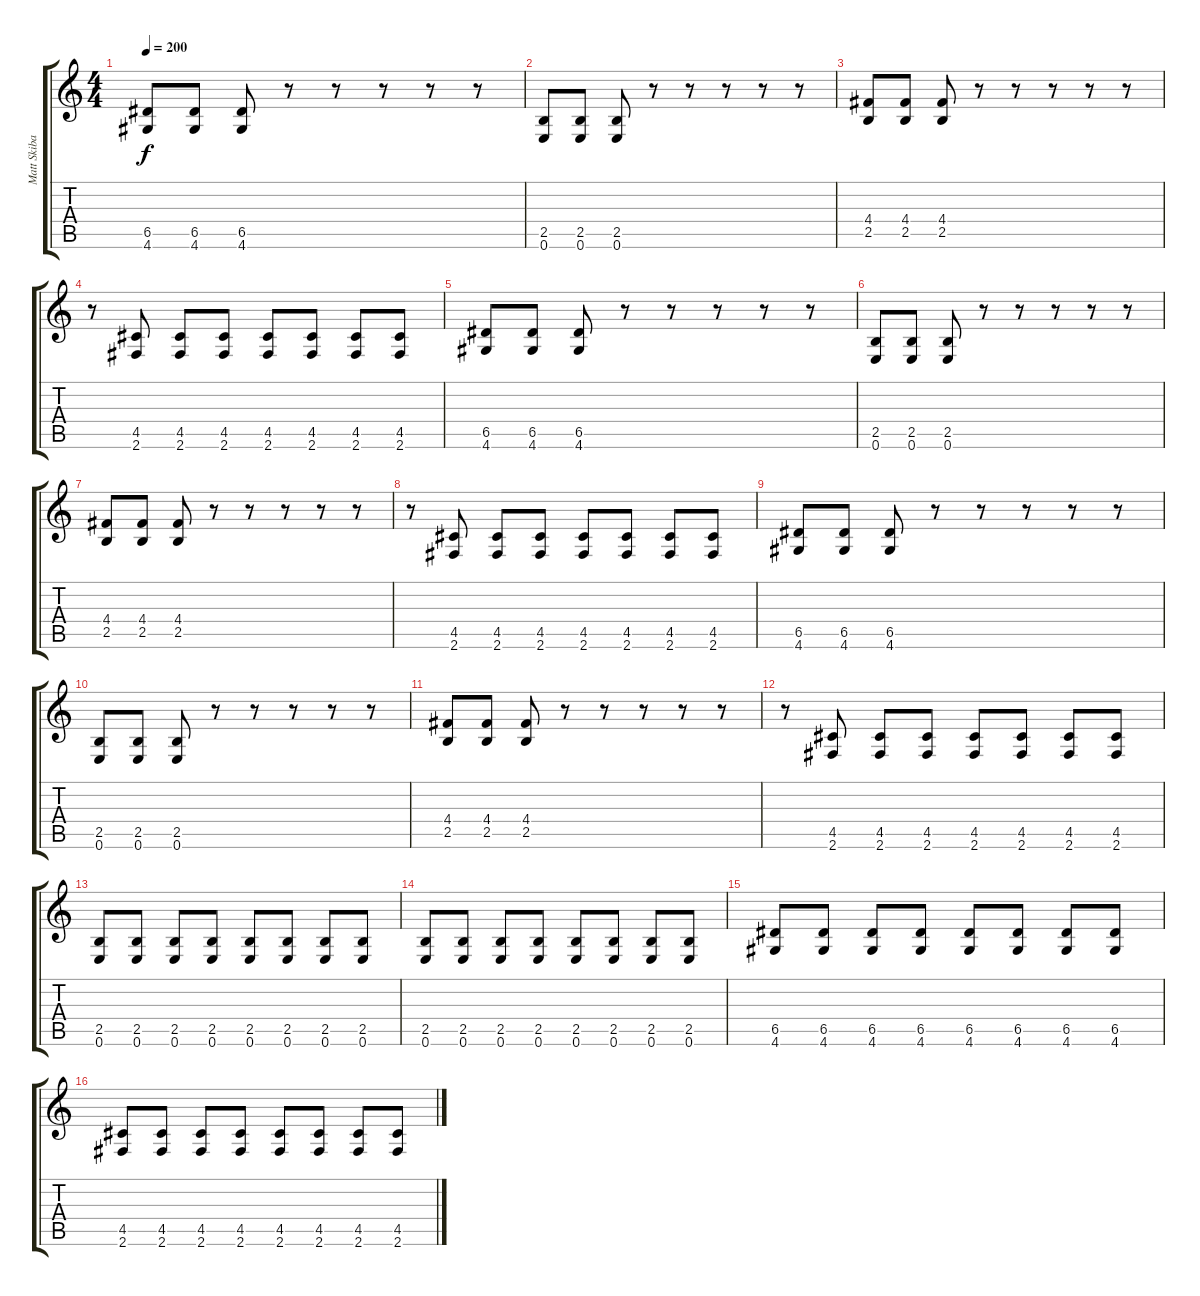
\track ("Matt Skiba" "Matt Skiba") {instrument distortionguitar}
\staff {score tabs}
\tuning (E4 B3 G3 D3 A2 E2) {hide}
\ts (4 4)
\tempo 200
\clef g2
\ks c
(6.5 4.6).8{dy f} (6.5 4.6).8 (6.5 4.6).8 r.8 r.8 r.8 r.8 r.8 |
(2.5 0.6).8 (2.5 0.6).8 (2.5 0.6).8 r.8 r.8 r.8 r.8 r.8 |
(4.4 2.5).8 (4.4 2.5).8 (4.4 2.5).8 r.8 r.8 r.8 r.8 r.8 |
r.8 (4.5 2.6).8 (4.5 2.6).8 (4.5 2.6).8 (4.5 2.6).8 (4.5 2.6).8 (4.5 2.6).8 (4.5 2.6).8 |
(6.5 4.6).8 (6.5 4.6).8 (6.5 4.6).8 r.8 r.8 r.8 r.8 r.8 |
(2.5 0.6).8 (2.5 0.6).8 (2.5 0.6).8 r.8 r.8 r.8 r.8 r.8 |
(4.4 2.5).8 (4.4 2.5).8 (4.4 2.5).8 r.8 r.8 r.8 r.8 r.8 |
r.8 (4.5 2.6).8 (4.5 2.6).8 (4.5 2.6).8 (4.5 2.6).8 (4.5 2.6).8 (4.5 2.6).8 (4.5 2.6).8 |
(6.5 4.6).8 (6.5 4.6).8 (6.5 4.6).8 r.8 r.8 r.8 r.8 r.8 |
(2.5 0.6).8 (2.5 0.6).8 (2.5 0.6).8 r.8 r.8 r.8 r.8 r.8 |
(4.4 2.5).8 (4.4 2.5).8 (4.4 2.5).8 r.8 r.8 r.8 r.8 r.8 |
r.8 (4.5 2.6).8 (4.5 2.6).8 (4.5 2.6).8 (4.5 2.6).8 (4.5 2.6).8 (4.5 2.6).8 (4.5 2.6).8 |
(2.5 0.6).8 (2.5 0.6).8 (2.5 0.6).8 (2.5 0.6).8 (2.5 0.6).8 (2.5 0.6).8 (2.5 0.6).8 (2.5 0.6).8 |
(2.5 0.6).8 (2.5 0.6).8 (2.5 0.6).8 (2.5 0.6).8 (2.5 0.6).8 (2.5 0.6).8 (2.5 0.6).8 (2.5 0.6).8 |
(6.5 4.6).8 (6.5 4.6).8 (6.5 4.6).8 (6.5 4.6).8 (6.5 4.6).8 (6.5 4.6).8 (6.5 4.6).8 (6.5 4.6).8 |
(4.5 2.6).8 (4.5 2.6).8 (4.5 2.6).8 (4.5 2.6).8 (4.5 2.6).8 (4.5 2.6).8 (4.5 2.6).8 (4.5 2.6).8
